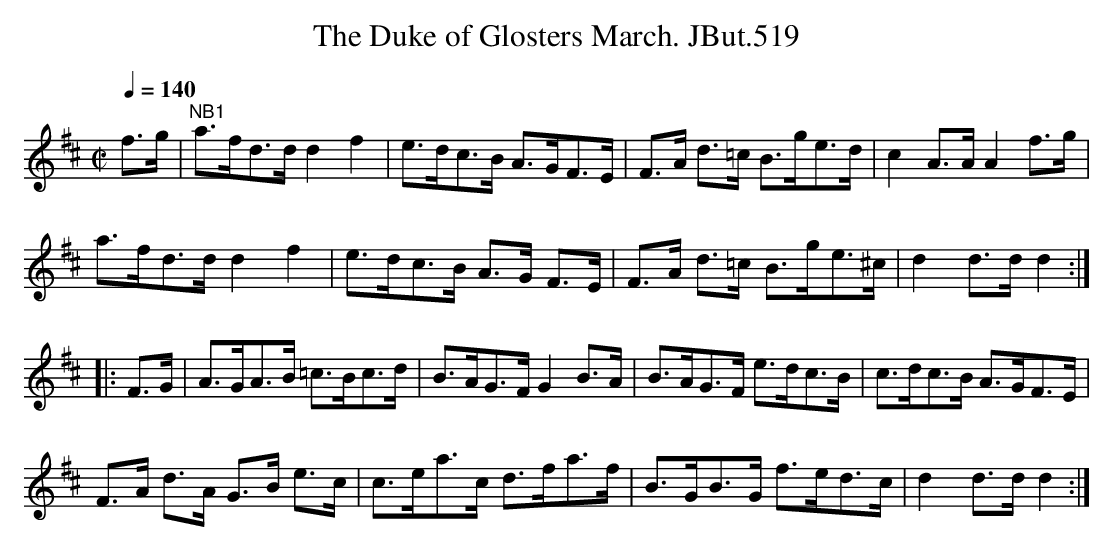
X:1
T:Duke of Glosters March. JBut.519, The
M:C|
L:1/8
Q:1/4=140
K:D
f>g|"^NB1"a>fd>d d2f2|e>dc>B A>GF>E|F>A d>=c B>ge>d|c2A>A A2 f>g|
a>fd>d d2f2|e>dc>B A>G F>E|F>A d>=c B>ge>^c|d2 d>d d2:|
|:F>G|A>GA>B =c>Bc>d|B>AG>F G2 B>A|B>AG>F e>dc>B|c>dc>B A>GF>E|
F>A d>A G>B e>c|c>ea>c d>fa>f|B>GB>G f>ed>c|d2d>d d2:|
